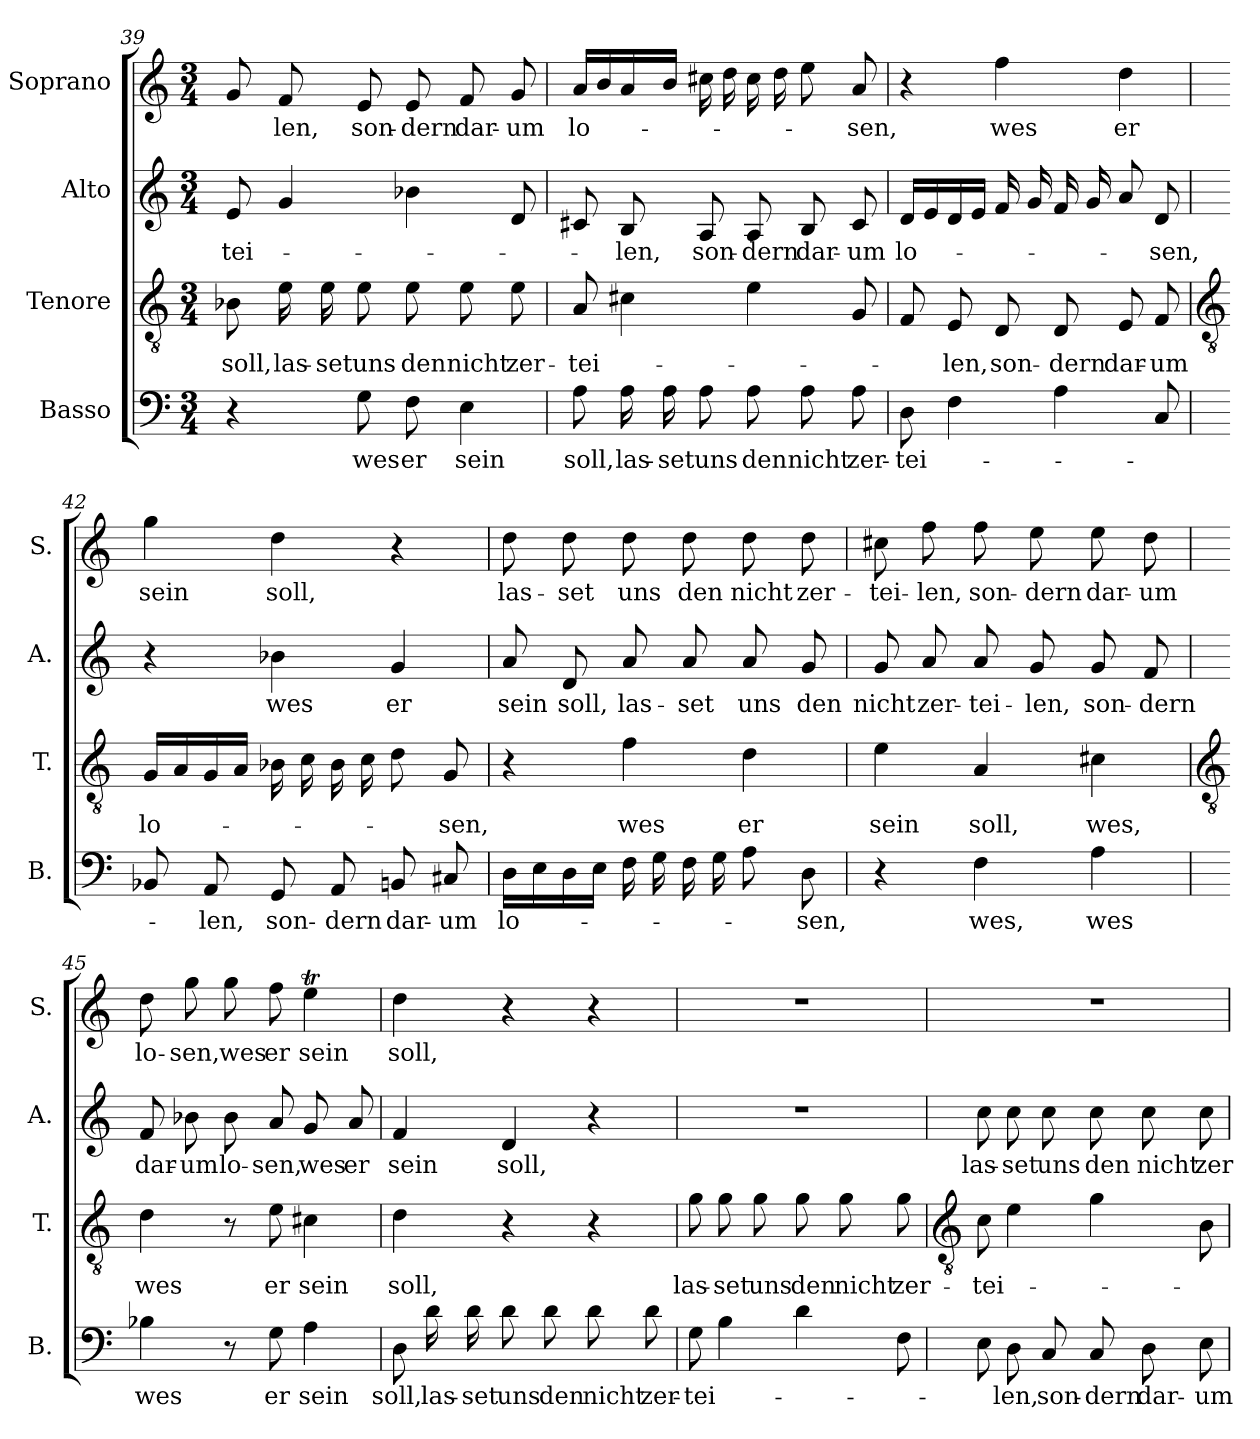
**kern	**text	**kern	**text	**kern	**text	**kern	**text
*part4	*part4	*part3	*part3	*part2	*part2	*part1	*part1
*staff4	*staff4	*staff3	*staff3	*staff2	*staff2	*staff1	*staff1
*I"Basso	*	*I"Tenore	*	*I"Alto	*	*I"Soprano	*
*I'B.	*	*I'T.	*	*I'A.	*	*I'S.	*
!!LO:LB:g=z
*clefF4	*	*clefGv2	*	*clefG2	*	*clefG2	*
*k[]	*	*k[]	*	*k[]	*	*k[]	*
*C:	*	*C:	*	*C:	*	*C:	*
*M3/4	*	*M3/4	*	*M3/4	*	*M3/4	*
=39	=39	=39	=39	=39	=39	=39	=39
!	!	!	!LO:LY:b	!	!LO:LY:b	!	!
4r	.	8B-X	soll,	8e	-tei-	8g	.
!	!	!	!LO:LY:b	!	!	!	!LO:LY:b
.	.	16e	las-	4g	.	8f	-len,
!	!	!	!LO:LY:b	!	!	!	!
.	.	16e	-set	.	.	.	.
!	!LO:LY:b	!	!LO:LY:b	!	!	!	!LO:LY:b
8G	wes	8e	uns	.	.	8e	son-
!	!LO:LY:b	!	!LO:LY:b	!	!	!	!LO:LY:b
8F	er	8e	den	4b-X	.	8e	-dern
!	!LO:LY:b	!	!LO:LY:b	!	!	!	!LO:LY:b
4E	sein	8e	nicht	.	.	8f	dar-
!	!	!	!LO:LY:b	!	!	!	!LO:LY:b
.	.	8e	zer-	8d	.	8g	-um
=40	=40	=40	=40	=40	=40	=40	=40
!	!LO:LY:b	!	!LO:LY:b	!	!	!	!LO:LY:b
8A	soll,	8A	-tei-	8c#X	.	16aLL	lo-
.	.	.	.	.	.	16b	.
!	!LO:LY:b	!	!	!	!LO:LY:b	!	!
16A	las-	4c#X	.	8B	-len,	16a	.
!	!LO:LY:b	!	!	!	!	!	!
16A	-set	.	.	.	.	16bJJ	.
!	!LO:LY:b	!	!	!	!LO:LY:b	!	!
8A	uns	.	.	8A	son-	16cc#XLL	.
.	.	.	.	.	.	16dd	.
!	!LO:LY:b	!	!	!	!LO:LY:b	!	!
8A	den	4e	.	8A	-dern	16cc#	.
.	.	.	.	.	.	16dd	.
!	!LO:LY:b	!	!	!	!LO:LY:b	!	!
8A	nicht	.	.	8B	dar-	8eeJ	.
!	!LO:LY:b	!	!	!	!LO:LY:b	!	!LO:LY:b
8A	zer-	8G	.	8c#	-um	8a	-sen,
=41	=41	=41	=41	=41	=41	=41	=41
!	!LO:LY:b	!	!	!	!LO:LY:b	!	!
8D	-tei-	8F	.	16dLL	lo-	4r	.
.	.	.	.	16e	.	.	.
!	!	!	!LO:LY:b	!	!	!	!
4F	.	8E	-len,	16d	.	.	.
.	.	.	.	16eJJ	.	.	.
!	!	!	!LO:LY:b	!	!	!	!LO:LY:b
.	.	8D	son-	16fLL	.	4ff	wes
.	.	.	.	16g	.	.	.
!	!	!	!LO:LY:b	!	!	!	!
4A	.	8D	-dern	16f	.	.	.
.	.	.	.	16g	.	.	.
!	!	!	!LO:LY:b	!	!	!	!LO:LY:b
.	.	8E	dar-	8aJ	.	4dd	er
!	!	!	!LO:LY:b	!	!LO:LY:b	!	!
8C	.	8F	-um	8d	-sen,	.	.
!!LO:LB:g=z
=42	=42	=42	=42	=42	=42	=42	=42
*	*	*clefGv2	*	*	*	*	*
!	!	!	!LO:LY:b	!	!	!	!LO:LY:b
8BB-X	.	16GLL	lo-	4r	.	4gg	sein
.	.	16A	.	.	.	.	.
!	!LO:LY:b	!	!	!	!	!	!
8AA	-len,	16G	.	.	.	.	.
.	.	16AJJ	.	.	.	.	.
!	!LO:LY:b	!	!	!	!LO:LY:b	!	!LO:LY:b
8GG	son-	16B-XLL	.	4b-X	wes	4dd	soll,
.	.	16c	.	.	.	.	.
!	!LO:LY:b	!	!	!	!	!	!
8AA	-dern	16B-	.	.	.	.	.
.	.	16c	.	.	.	.	.
!	!LO:LY:b	!	!	!	!LO:LY:b	!	!
8BBn	dar-	8dJ	.	4g	er	4r	.
!	!LO:LY:b	!	!LO:LY:b	!	!	!	!
8C#X	-um	8G	-sen,	.	.	.	.
=43	=43	=43	=43	=43	=43	=43	=43
!	!LO:LY:b	!	!	!	!LO:LY:b	!	!LO:LY:b
16DLL	lo-	4r	.	8a	sein	8dd	las-
16E	.	.	.	.	.	.	.
!	!	!	!	!	!LO:LY:b	!	!LO:LY:b
16D	.	.	.	8d	soll,	8dd	-set
16EJJ	.	.	.	.	.	.	.
!	!	!	!LO:LY:b	!	!LO:LY:b	!	!LO:LY:b
16FLL	.	4f	wes	8a	las-	8dd	uns
16G	.	.	.	.	.	.	.
!	!	!	!	!	!LO:LY:b	!	!LO:LY:b
16F	.	.	.	8a	-set	8dd	den
16G	.	.	.	.	.	.	.
!	!	!	!LO:LY:b	!	!LO:LY:b	!	!LO:LY:b
8AJ	.	4d	er	8a	uns	8dd	nicht
!	!LO:LY:b	!	!	!	!LO:LY:b	!	!LO:LY:b
8D	-sen,	.	.	8g	den	8dd	zer-
=44	=44	=44	=44	=44	=44	=44	=44
!	!	!	!LO:LY:b	!	!LO:LY:b	!	!LO:LY:b
4r	.	4e	sein	8g	nicht	8cc#X	-tei-
!	!	!	!	!	!LO:LY:b	!	!LO:LY:b
.	.	.	.	8a	zer-	8ff	-len,
!	!LO:LY:b	!	!LO:LY:b	!	!LO:LY:b	!	!LO:LY:b
4F	wes,	4A	soll,	8a	-tei-	8ff	son-
!	!	!	!	!	!LO:LY:b	!	!LO:LY:b
.	.	.	.	8g	-len,	8ee	-dern
!	!LO:LY:b	!	!LO:LY:b	!	!LO:LY:b	!	!LO:LY:b
4A	wes	4c#X	wes,	8g	son-	8ee	dar-
!	!	!	!	!	!LO:LY:b	!	!LO:LY:b
.	.	.	.	8f	-dern	8dd	-um
!!LO:LB:g=z
=45	=45	=45	=45	=45	=45	=45	=45
*	*	*clefGv2	*	*	*	*	*
!	!LO:LY:b	!	!LO:LY:b	!	!LO:LY:b	!	!LO:LY:b
4B-X	wes	4d	wes	8f	dar-	8dd	lo-
!	!	!	!	!	!LO:LY:b	!	!LO:LY:b
.	.	.	.	8b-X	-um	8gg	-sen,
!	!	!	!	!	!LO:LY:b	!	!LO:LY:b
8r	.	8r	.	8b-	lo-	8gg	wes
!	!LO:LY:b	!	!LO:LY:b	!	!LO:LY:b	!	!LO:LY:b
8G	er	8e	er	8a	-sen,	8ff	er
!	!LO:LY:b	!	!LO:LY:b	!	!LO:LY:b	!	!LO:LY:b
4A	sein	4c#X	sein	8g	wes	4eet	sein
!	!	!	!	!	!LO:LY:b	!	!
.	.	.	.	8a	er	.	.
=46	=46	=46	=46	=46	=46	=46	=46
!	!LO:LY:b	!	!LO:LY:b	!	!LO:LY:b	!	!LO:LY:b
8D	soll,	4d	soll,	4f	sein	4dd	soll,
!	!LO:LY:b	!	!	!	!	!	!
16d	las-	.	.	.	.	.	.
!	!LO:LY:b	!	!	!	!	!	!
16d	-set	.	.	.	.	.	.
!	!LO:LY:b	!	!	!	!LO:LY:b	!	!
8d	uns	4r	.	4d	soll,	4r	.
!	!LO:LY:b	!	!	!	!	!	!
8d	den	.	.	.	.	.	.
!	!LO:LY:b	!	!	!	!	!	!
8d	nicht	4r	.	4r	.	4r	.
!	!LO:LY:b	!	!	!	!	!	!
8d	zer-	.	.	.	.	.	.
=47	=47	=47	=47	=47	=47	=47	=47
!	!LO:LY:b	!	!LO:LY:b	!LO:N:vis=1	!	!LO:N:vis=1	!
8G	-tei-	8g	las-	2.r	.	2.r	.
!	!	!	!LO:LY:b	!	!	!	!
4B	.	8g	-set	.	.	.	.
!	!	!	!LO:LY:b	!	!	!	!
.	.	8g	uns	.	.	.	.
!	!	!	!LO:LY:b	!	!	!	!
4d	.	8g	den	.	.	.	.
!	!	!	!LO:LY:b	!	!	!	!
.	.	8g	nicht	.	.	.	.
!	!	!	!LO:LY:b	!	!	!	!
8F	.	8g	zer-	.	.	.	.
!!LO:LB:g=z
=48	=48	=48	=48	=48	=48	=48	=48
*	*	*clefGv2	*	*	*	*	*
!	!	!	!LO:LY:b	!	!LO:LY:b	!LO:N:vis=1	!
8E	.	8c	-tei-	8cc	las-	2.r	.
!	!LO:LY:b	!	!	!	!LO:LY:b	!	!
8D	-len,	4e	.	8cc	-set	.	.
!	!LO:LY:b	!	!	!	!LO:LY:b	!	!
8C	son-	.	.	8cc	uns	.	.
!	!LO:LY:b	!	!	!	!LO:LY:b	!	!
8C	-dern	4g	.	8cc	den	.	.
!	!LO:LY:b	!	!	!	!LO:LY:b	!	!
8D	dar-	.	.	8cc	nicht	.	.
!	!LO:LY:b	!	!	!	!LO:LY:b	!	!
8E	-um	8B	.	8cc	zer-	.	.
=	=	=	=	=	=	=	=
*-	*-	*-	*-	*-	*-	*-	*-
